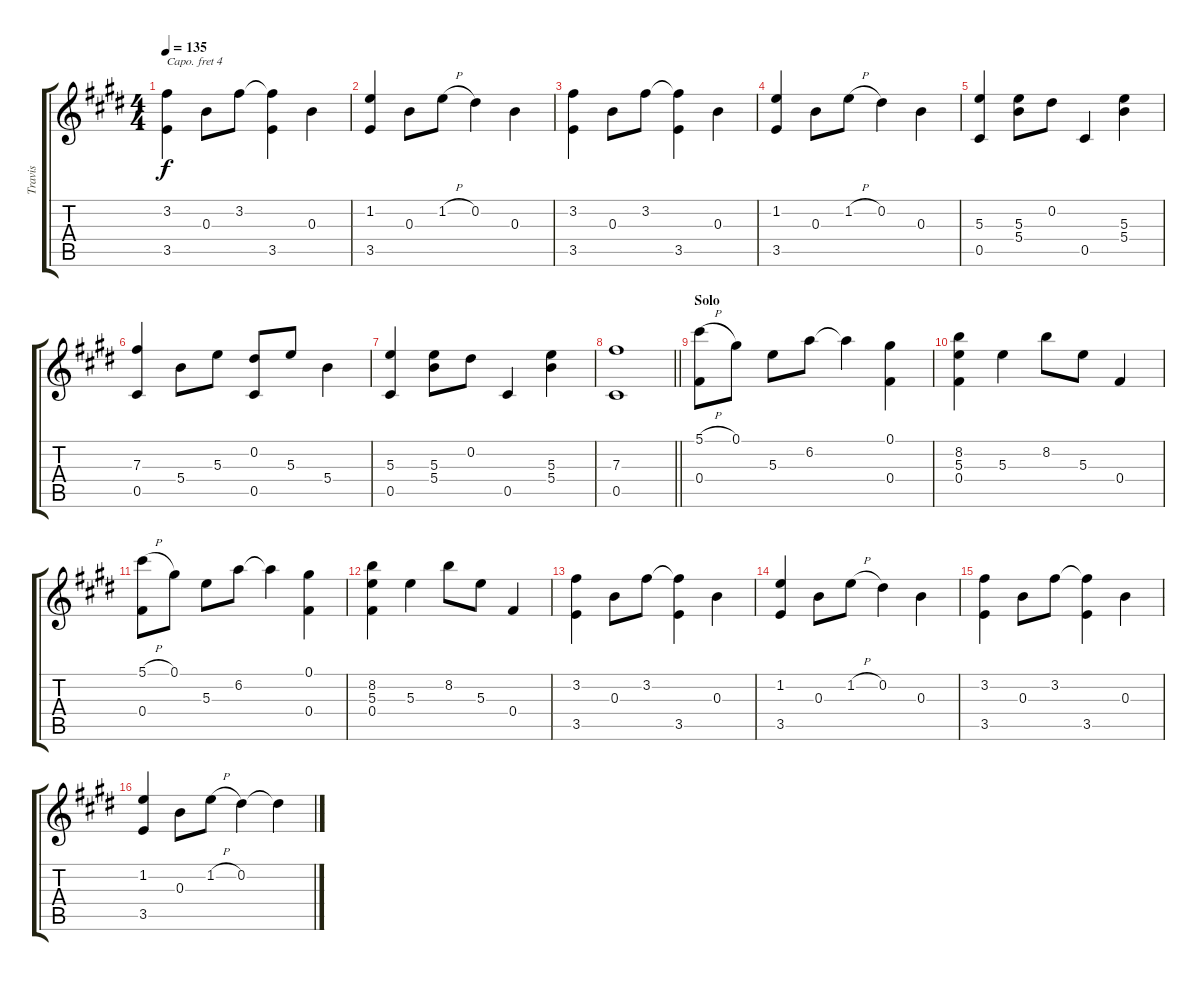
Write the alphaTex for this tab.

\track ("Travis" "Travis") {instrument acousticguitarsteel}
\staff {score tabs}
\capo 4
\tuning (E4 B3 G3 D3 A2 E2) {hide}
\ts (4 4)
\tempo 135
\clef g2
\ks c#minor
(3.2 3.5).4{dy f} 0.3.8 3.2.8 (3.2{t} 3.5).4 0.3.4 |
(1.2 3.5).4 0.3.8 1.2{h}.8 0.2.4 0.3.4 |
(3.2 3.5).4 0.3.8 3.2.8 (3.2{t} 3.5).4 0.3.4 |
(1.2 3.5).4 0.3.8 1.2{h}.8 0.2.4 0.3.4 |
(5.3 0.5).4 (5.3 5.4).8 0.2.8 0.5.4 (5.3 5.4).4 |
(7.3 0.5).4 5.4.8 5.3.8 (0.2 0.5).8 5.3.8 5.4.4 |
(5.3 0.5).4 (5.3 5.4).8 0.2.8 0.5.4 (5.3 5.4).4 |
\barLineRight lightlight
(7.3 0.5).1 |
\section ("" "Solo")
(5.1{h} 0.4).8 0.1.8 5.3.8 6.2.8 6.2{t}.4 (0.1 0.4).4 |
(8.2 5.3 0.4).4 5.3.4 8.2.8 5.3.8 0.4.4 |
(5.1{h} 0.4).8 0.1.8 5.3.8 6.2.8 6.2{t}.4 (0.1 0.4).4 |
(8.2 5.3 0.4).4 5.3.4 8.2.8 5.3.8 0.4.4 |
(3.2 3.5).4 0.3.8 3.2.8 (3.2{t} 3.5).4 0.3.4 |
(1.2 3.5).4 0.3.8 1.2{h}.8 0.2.4 0.3.4 |
(3.2 3.5).4 0.3.8 3.2.8 (3.2{t} 3.5).4 0.3.4 |
(1.2 3.5).4 0.3.8 1.2{h}.8 0.2.4 0.2{t}.4
